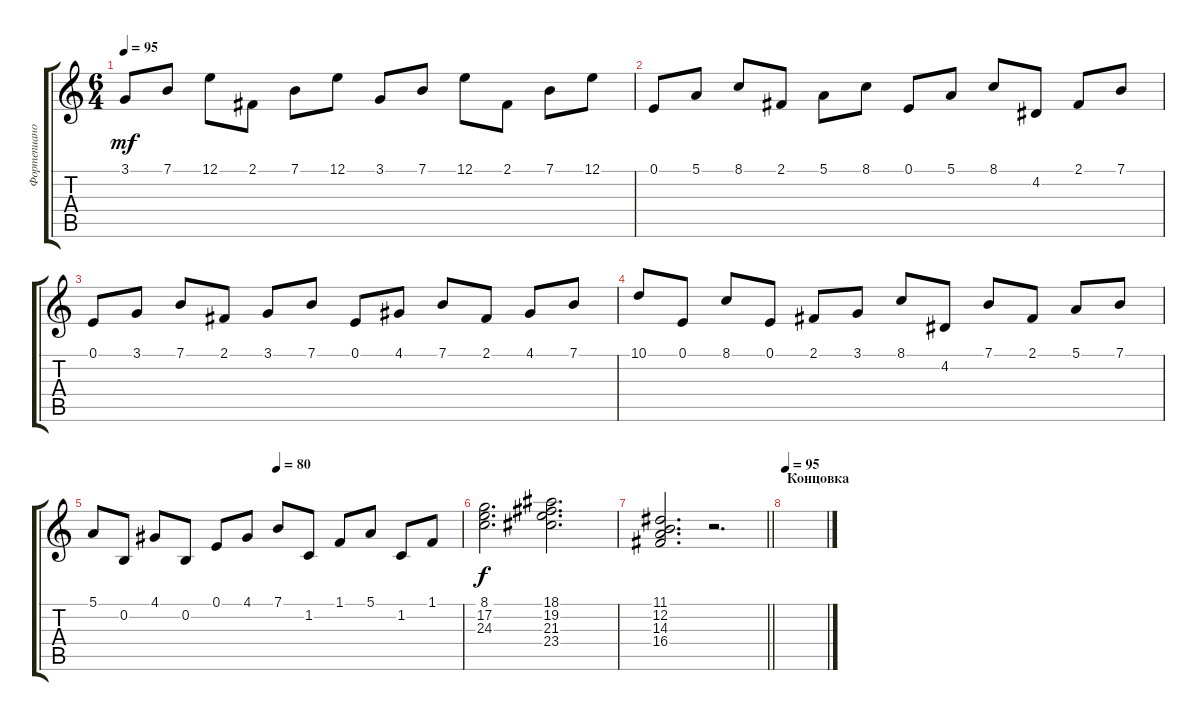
\track ("Фортепиано" "Фортепиано") {instrument brightacousticpiano}
\staff {score tabs}
\tuning (E4 B3 G3 D3 A2 E2) {hide}
\ts (6 4)
\tempo 95
\clef g2
\ks c
3.1.8{dy mf} 7.1.8 12.1.8 2.1.8 7.1.8 12.1.8 3.1.8 7.1.8 12.1.8 2.1.8 7.1.8 12.1.8 |
0.1.8 5.1.8 8.1.8 2.1.8 5.1.8 8.1.8 0.1.8 5.1.8 8.1.8 4.2.8 2.1.8 7.1.8 |
0.1.8 3.1.8 7.1.8 2.1.8 3.1.8 7.1.8 0.1.8 4.1.8 7.1.8 2.1.8 4.1.8 7.1.8 |
10.1.8 0.1.8 8.1.8 0.1.8 2.1.8 3.1.8 8.1.8 4.2.8 7.1.8 2.1.8 5.1.8 7.1.8 |
\tempo (80 0.5)
5.1.8 0.2.8 4.1.8 0.2.8 0.1.8 4.1.8 7.1.8 1.2.8 1.1.8 5.1.8 1.2.8 1.1.8 |
(8.1 17.2 24.3).2{d dy f} (18.1 19.2 21.3 23.4).2{d} |
\barLineRight lightlight
(11.1 12.2 14.3 16.4).2{d} r.2{d} |
\section ("" "Концовка")
\tempo 95
